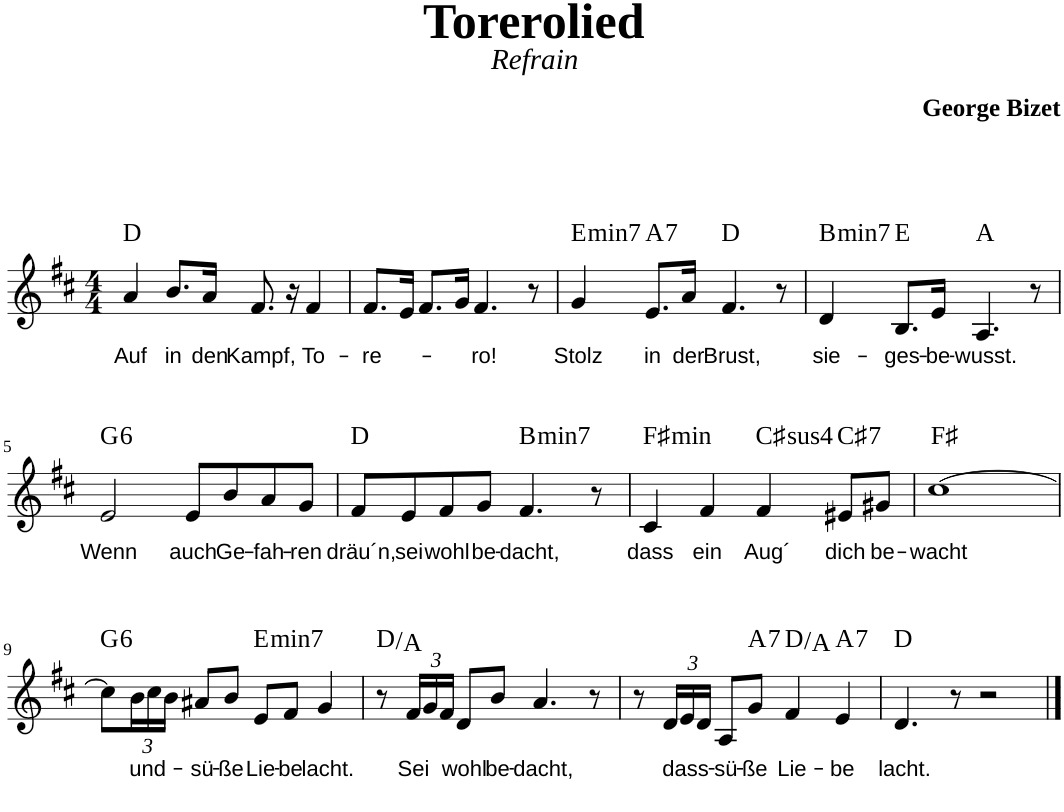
**kern	**text	**harte
*part1	*part1	*part1
*staff1	*staff1	*
*I"Sopran	*	*
*clefG2	*	*
*k[f#c#]	*	*
*D:	*	*
*M4/4	*	*
=1	=1	=1
!	!LO:LY:b	!
4a/	Auf	D:maj
!	!LO:LY:b	!
8.b/L	in	.
!	!LO:LY:b	!
16a/Jk	den	.
!	!LO:LY:b	!
8.f#/	Kampf,	.
16r	.	.
!	!LO:LY:b	!
4f#/	To-	.
=2	=2	=2
!	!LO:LY:b	!
8.f#/L	-re-	.
16e/Jk	.	.
8.f#/L	.	.
16g/Jk	.	.
!	!LO:LY:b	!
4.f#/	-ro!	.
8r	.	.
=3	=3	=3
!	!LO:LY:b	!LO:H:kt=min7
4g/	Stolz	E:min7
!	!LO:LY:b	!LO:H:kt=7
8.e/L	in	A:7
!	!LO:LY:b	!
16a/Jk	der	.
!	!LO:LY:b	!
4.f#/	Brust,	D:maj
8r	.	.
=4	=4	=4
!	!LO:LY:b	!LO:H:kt=min7
4d/	sie-	B:min7
!	!LO:LY:b	!
8.B/L	-ges-	E:maj
!	!LO:LY:b	!
16e/Jk	-be-	.
!	!LO:LY:b	!
4.A/	-wusst.	A:maj
8r	.	.
!!LO:LB:g=z
=5	=5	=5
!	!LO:LY:b	!LO:H:kt=6
2e/	Wenn	G:maj6
!	!LO:LY:b	!
8e/L	auch	.
!	!LO:LY:b	!
8b/	Ge-	.
!	!LO:LY:b	!
8a/	-fah-	.
!	!LO:LY:b	!
8g/J	-ren	.
=6	=6	=6
!	!LO:LY:b	!
8f#/L	dräu´n,	D:maj
!	!LO:LY:b	!
8e/	sei	.
!	!LO:LY:b	!
8f#/	wohl	.
!	!LO:LY:b	!
8g/J	be-	.
!	!LO:LY:b	!LO:H:kt=min7
4.f#/	-dacht,	B:min7
8r	.	.
=7	=7	=7
!	!LO:LY:b	!LO:H:kt=min
4c#/	dass	F#:min
!	!LO:LY:b	!
4f#/	ein	.
!	!LO:LY:b	!LO:H:kt=4
4f#/	Aug´	C#:sus4
!	!LO:LY:b	!LO:H:kt=7
8e#X/L	dich	C#:7
!	!LO:LY:b	!
8g#X/J	be-	.
=8	=8	=8
!	!LO:LY:b	!
[1cc#	-wacht	F#:maj
!!LO:LB:g=z
=9	=9	=9
!	!	!LO:H:kt=6
8cc#\L]	.	G:maj6
*Xbrackettup	*	*
!	!LO:LY:b	!
24b\L	und-	.
24cc#\	.	.
24b\JJ	.	.
!	!LO:LY:b	!
8a#X/L	-sü-	.
!	!LO:LY:b	!
8b/J	-ße	.
!	!LO:LY:b	!LO:H:kt=min7
8e/L	Lie-	E:min7
!	!LO:LY:b	!
8f#/J	-be	.
!	!LO:LY:b	!
4g/	lacht.	.
=10	=10	=10
8r	.	D:maj/5
!	!LO:LY:b	!
24f#/LL	Sei	.
24g/	.	.
24f#/JJ	.	.
!	!LO:LY:b	!
8d/L	wohl	.
!	!LO:LY:b	!
8b/J	be-	.
!	!LO:LY:b	!
4.a/	-dacht,	.
8r	.	.
=11	=11	=11
8r	.	.
!	!LO:LY:b	!
24d/LL	dass-	.
24e/	.	.
24d/JJ	.	.
!	!LO:LY:b	!
8A/L	-sü-	.
!	!LO:LY:b	!LO:H:kt=7
8g/J	-ße	A:7
!	!LO:LY:b	!
4f#/	Lie-	D:maj/5
!	!LO:LY:b	!LO:H:kt=7
4e/	-be	A:7
=12	=12	=12
!	!LO:LY:b	!
4.d/	lacht.	D:maj
8r	.	.
2r	.	.
==	==	==
*-	*-	*-
